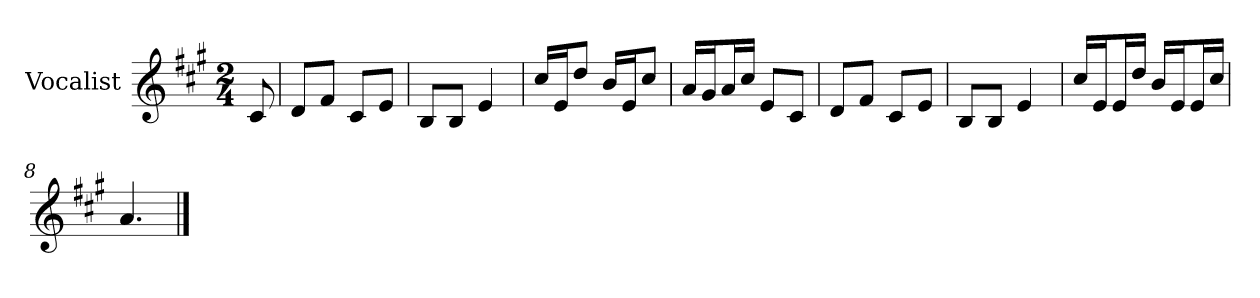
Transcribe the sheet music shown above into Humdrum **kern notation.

**kern
*part1
*staff1
*I"Vocalist
*k[f#c#g#]
*A:
*M2/4
=
8c#
=1
8dL
8f#J
8c#L
8eJ
=2
8BL
8BJ
4e
=3
16cc#LL
16eJ
8ddJ
16bLL
16eJ
8cc#J
=4
16aLL
16g#J
16aL
16cc#JJ
8eL
8c#J
=5
8dL
8f#J
8c#L
8eJ
=6
8BL
8BJ
4e
=7
16cc#LL
16eJ
16eL
16ddJJ
16bLL
16eJ
16eL
16cc#JJ
=8
4.a
==
*-
